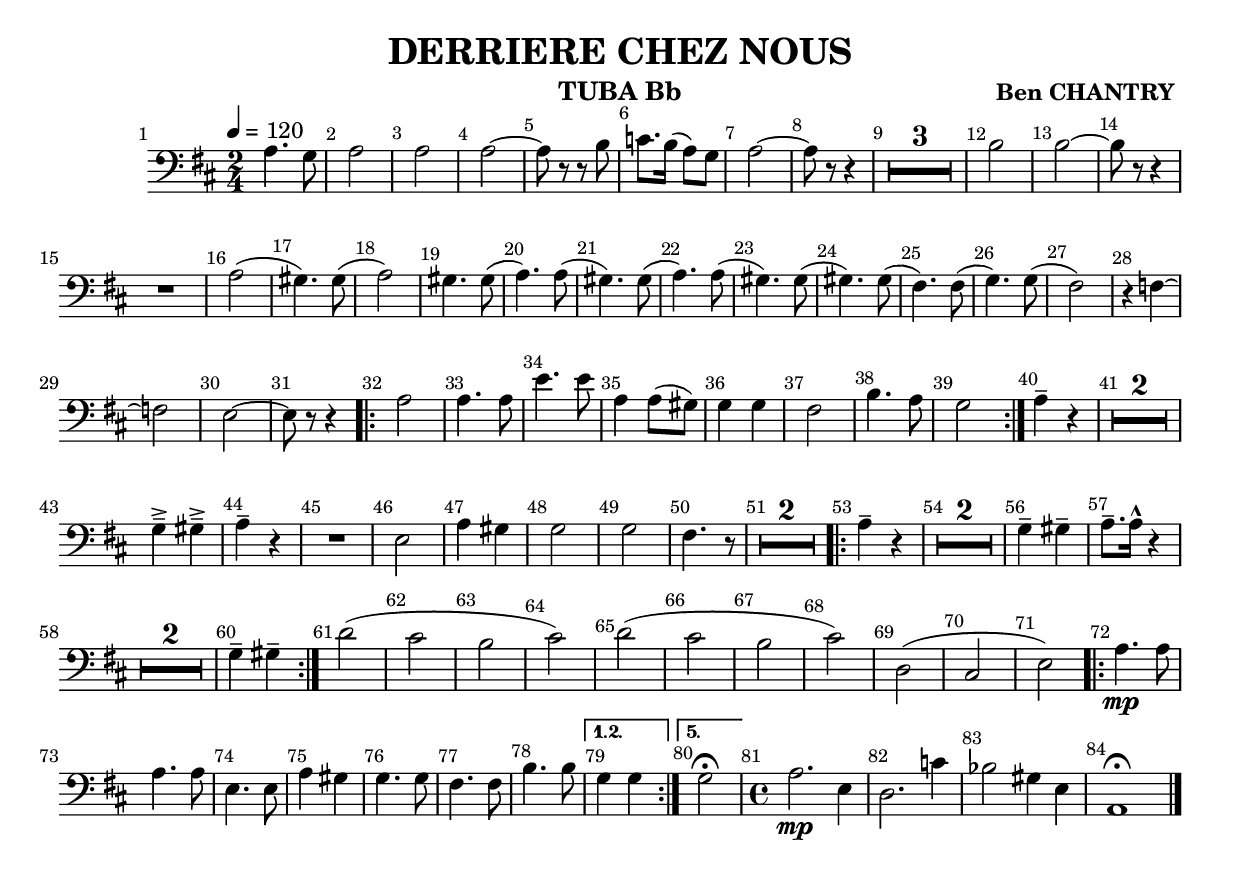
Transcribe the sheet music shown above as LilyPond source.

 \version "2.13.41"
\header{
title = "DERRIERE CHEZ NOUS"
composer = \markup\bold "Ben CHANTRY "
instrument = "TUBA Bb"
}
bass = \relative c {




\tempo4 = 120
\time 2/4
\clef bass
\key d \major
\set Score.barNumberVisibility = #all-bar-numbers-visible
\bar ""
\override Score.BarNumber #'break-visibility = #' #(#f #t #t)
\compressFullBarRests
\override MultiMeasureRest #'expand-limit = #1
a'4. g8
a2
a2
a2~
%mesure 5
a8 r r b
c8. b16 (a8) g8
a2~
a8 r r4
R2*3
%mesure 12
b2
b~
b8 r r4
%mesure 15
R2*1
a2(
gis4.) gis8(
a2)
gis4. gis8(
%mesure20
a4.) a8(

gis4.) gis8(
a4.) a8(
gis4. )gis8(

gis4.) gis8(
%mesure25
fis4.) fis8(
g4.) g8(
fis2)
r4 f~
f2
%mesure 30
e~
e8  r8  r4
\repeat volta 2{
a2
a4. a8
e'4. e8
%mesure 35
a,4 a8 (gis)
g4 g4
fis2
b4. a8
g2}
%mesure 40
a4-- r4
R2*2
g4---> gis--->
a-- r
%mesure 45
R2*1
e2
a4 gis4
g2
g2
%mesure 50
fis4. r8
R2*2
\repeat volta 2{
a4-- r
R2*2
g4-- gis4--
%mesure 55
a8.-- a16-^ r4
R2*2
g4-- gis4--
}
d'2(
%mesure 60
cis
b
cis)
d(
cis
%mesure 65
b
cis)
d,(
cis
e)
%mesure 70
\repeat volta 5 {
a4.\mp a8
a4. a8
e4. e8
a4 gis4
g4. g8
fis4. fis8
b4. b8}
\alternative{
{g4 g}
\set Score.tempoHideNote = ##t \tempo 4= 60
{g2\fermata }
}
\set Score.tempoHideNote = ##t \tempo4 =120
\time 4/4
a2.\mp e4
d2. c'4
bes2 gis4 e

\set Score.tempoHideNote = ##t \tempo 4 = 60
a,1\fermata
\bar"|."
}









\score{
\bass
\layout{}
\midi {



        }

   }









